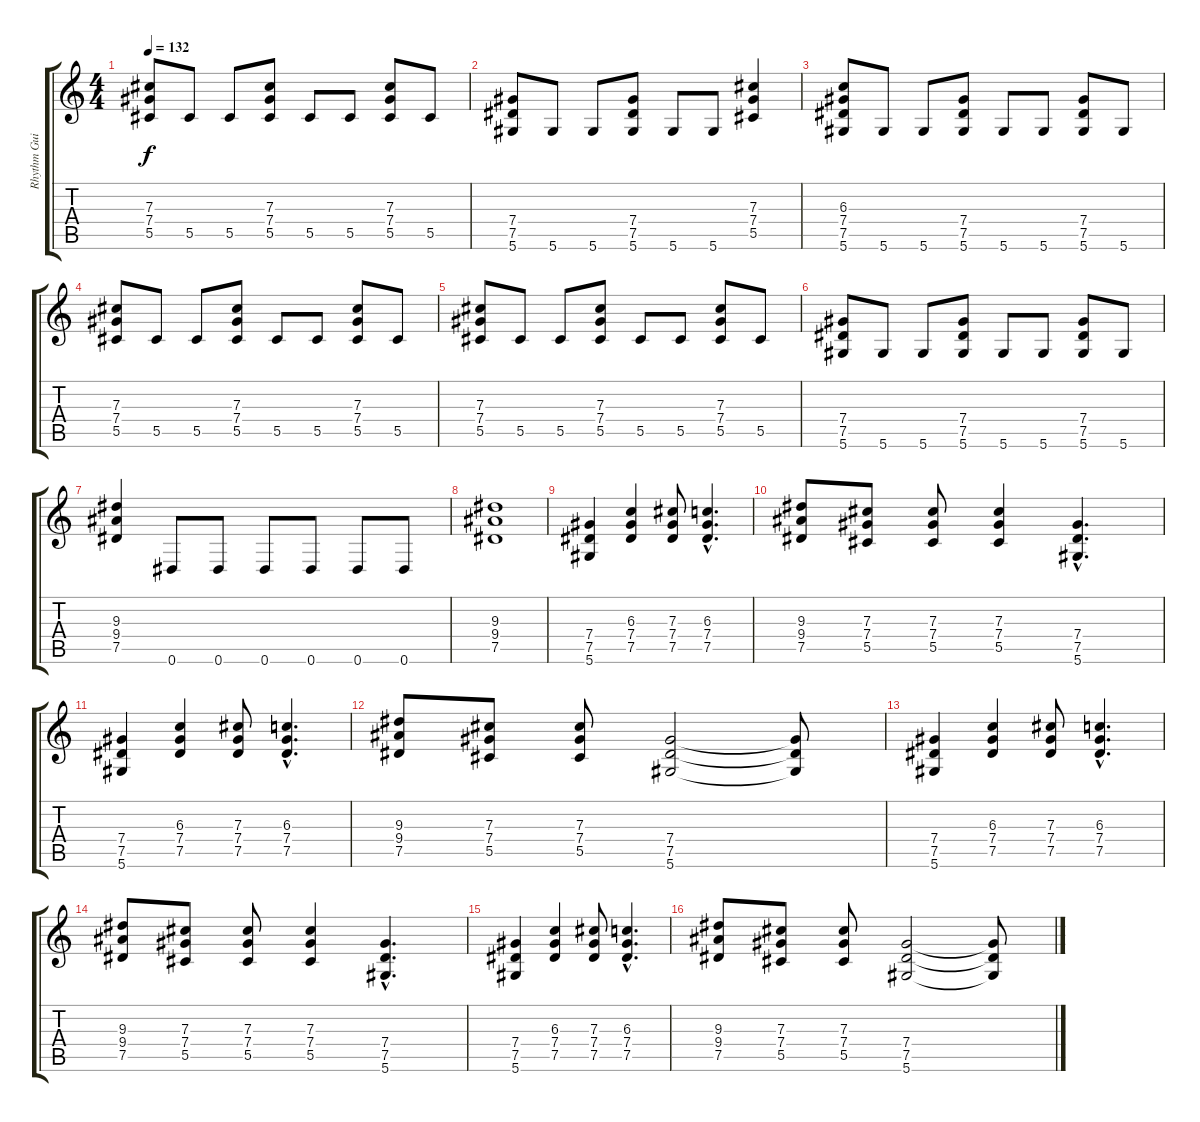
\track ("Rhythm Guitar" "Rhythm Gui") {instrument acousticguitarsteel}
\staff {score tabs}
\tuning (Eb4 Bb3 Gb3 Db3 Ab2 Eb2) {hide}
\ts (4 4)
\tempo 132
\clef g2
\ks c
(7.3 7.4 5.5).8{dy f} 5.5.8 5.5.8 (7.3 7.4 5.5).8 5.5.8 5.5.8 (7.3 7.4 5.5).8 5.5.8 |
(7.4 7.5 5.6).8 5.6.8 5.6.8 (7.4 7.5 5.6).8 5.6.8 5.6.8 (7.3 7.4 5.5).4 |
(6.3 7.4 7.5 5.6).8 5.6.8 5.6.8 (7.4 7.5 5.6).8 5.6.8 5.6.8 (7.4 7.5 5.6).8 5.6.8 |
(7.3 7.4 5.5).8 5.5.8 5.5.8 (7.3 7.4 5.5).8 5.5.8 5.5.8 (7.3 7.4 5.5).8 5.5.8 |
(7.3 7.4 5.5).8 5.5.8 5.5.8 (7.3 7.4 5.5).8 5.5.8 5.5.8 (7.3 7.4 5.5).8 5.5.8 |
(7.4 7.5 5.6).8 5.6.8 5.6.8 (7.4 7.5 5.6).8 5.6.8 5.6.8 (7.4 7.5 5.6).8 5.6.8 |
(9.3 9.4 7.5).4 0.6.8 0.6.8 0.6.8 0.6.8 0.6.8 0.6.8 |
(9.3 9.4 7.5).1 |
(7.4 7.5 5.6).4 (6.3 7.4 7.5).4 (7.3 7.4 7.5).8 (6.3 7.4{hac} 7.5{hac}).4{d} |
(9.3 9.4 7.5).8 (7.3 7.4 5.5).8 (7.3 7.4 5.5).8 (7.3 7.4 5.5).4 (7.4{hac} 7.5{hac} 5.6{hac}).4{d} |
(7.4 7.5 5.6).4 (6.3 7.4 7.5).4 (7.3 7.4 7.5).8 (6.3 7.4{hac} 7.5{hac}).4{d} |
(9.3 9.4 7.5).8 (7.3 7.4 5.5).8 (7.3 7.4 5.5).8 (7.4 7.5 5.6).2 (7.4{t} 7.5{t} 5.6{t}).8 |
(7.4 7.5 5.6).4 (6.3 7.4 7.5).4 (7.3 7.4 7.5).8 (6.3 7.4{hac} 7.5{hac}).4{d} |
(9.3 9.4 7.5).8 (7.3 7.4 5.5).8 (7.3 7.4 5.5).8 (7.3 7.4 5.5).4 (7.4{hac} 7.5{hac} 5.6{hac}).4{d} |
(7.4 7.5 5.6).4 (6.3 7.4 7.5).4 (7.3 7.4 7.5).8 (6.3 7.4{hac} 7.5{hac}).4{d} |
(9.3 9.4 7.5).8 (7.3 7.4 5.5).8 (7.3 7.4 5.5).8 (7.4 7.5 5.6).2 (7.4{t} 7.5{t} 5.6{t}).8
